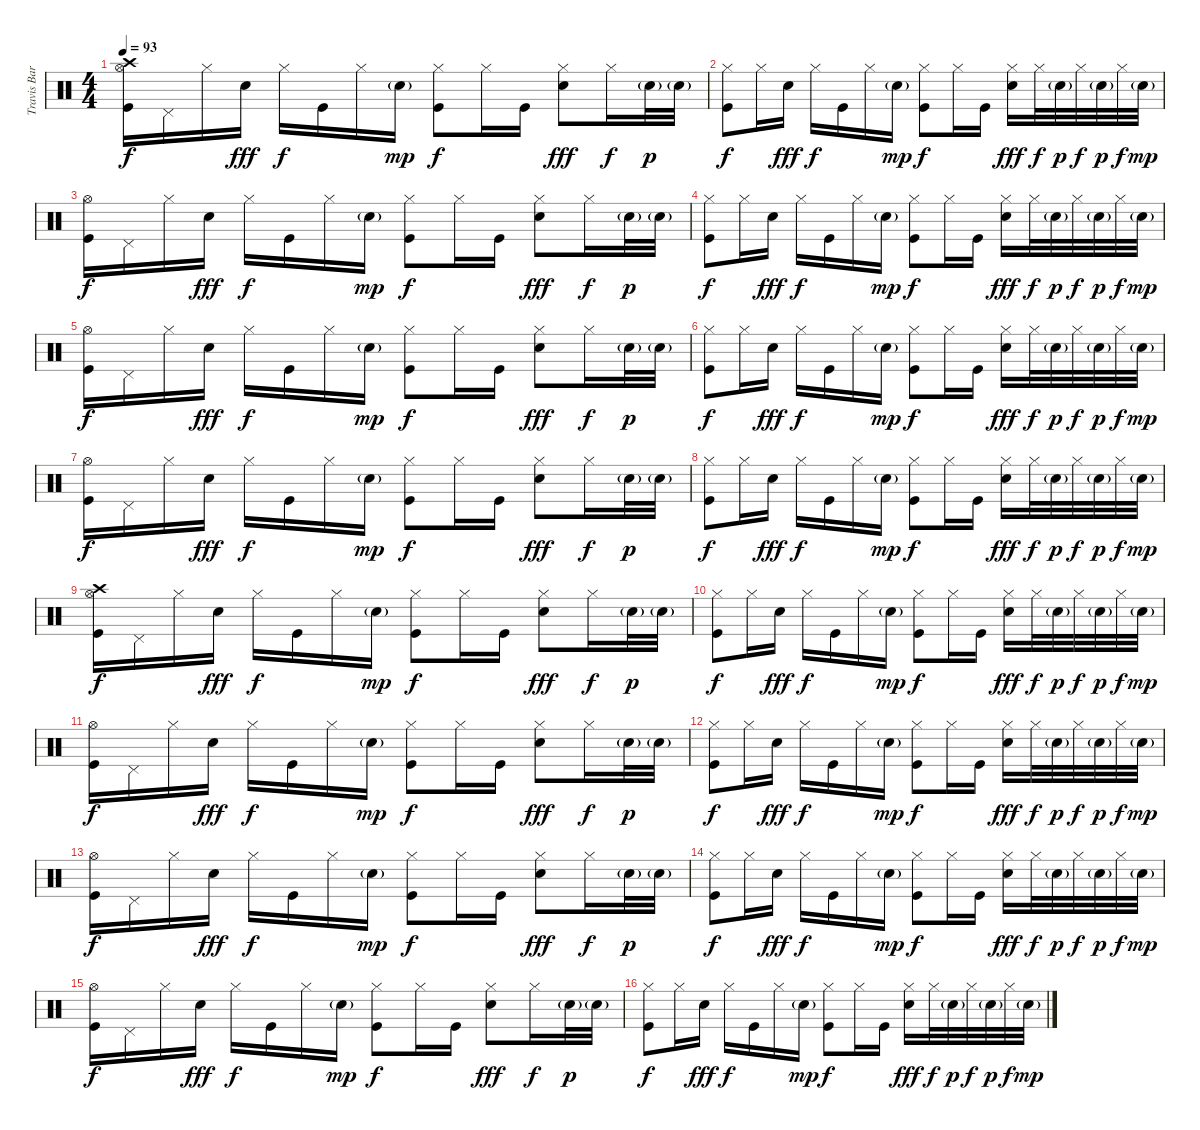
\track ("Travis Barker" "Travis Bar") {instrument percussion}
\staff {score}
\articulation defaults
\ts (4 4)
\tempo 93
\clef neutral
\ks c
("Hi-Hat (open)" "Crash high (hit)" "Kick (hit)").16{dy f} "Pedal Hi-Hat (hit)".16 "Hi-Hat (closed)".16 "Electric Snare (hit)".16{dy fff} "Hi-Hat (closed)".16{dy f} "Kick (hit)".16 "Hi-Hat (closed)".16 "Electric Snare (hit)"{g}.16{dy mp} ("Hi-Hat (closed)" "Kick (hit)").8{dy f} "Hi-Hat (closed)".16 "Kick (hit)".16 ("Hi-Hat (closed)" "Electric Snare (hit)").8{dy fff} "Hi-Hat (closed)".16{dy f} "Electric Snare (hit)"{g}.32{dy p} "Electric Snare (hit)"{g}.32 |
("Hi-Hat (closed)" "Kick (hit)").8{dy f} "Hi-Hat (closed)".16 "Electric Snare (hit)".16{dy fff} "Hi-Hat (closed)".16{dy f} "Kick (hit)".16 "Hi-Hat (closed)".16 "Electric Snare (hit)"{g}.16{dy mp} ("Hi-Hat (closed)" "Kick (hit)").8{dy f} "Hi-Hat (closed)".16 "Kick (hit)".16 ("Hi-Hat (closed)" "Electric Snare (hit)").16{dy fff} "Hi-Hat (closed)".32{dy f} "Electric Snare (hit)"{g}.32{dy p} "Hi-Hat (closed)".32{dy f} "Electric Snare (hit)"{g}.32{dy p} "Hi-Hat (closed)".32{dy f} "Electric Snare (hit)"{g}.32{dy mp} |
("Hi-Hat (open)" "Kick (hit)").16{dy f} "Pedal Hi-Hat (hit)".16 "Hi-Hat (closed)".16 "Electric Snare (hit)".16{dy fff} "Hi-Hat (closed)".16{dy f} "Kick (hit)".16 "Hi-Hat (closed)".16 "Electric Snare (hit)"{g}.16{dy mp} ("Hi-Hat (closed)" "Kick (hit)").8{dy f} "Hi-Hat (closed)".16 "Kick (hit)".16 ("Hi-Hat (closed)" "Electric Snare (hit)").8{dy fff} "Hi-Hat (closed)".16{dy f} "Electric Snare (hit)"{g}.32{dy p} "Electric Snare (hit)"{g}.32 |
("Hi-Hat (closed)" "Kick (hit)").8{dy f} "Hi-Hat (closed)".16 "Electric Snare (hit)".16{dy fff} "Hi-Hat (closed)".16{dy f} "Kick (hit)".16 "Hi-Hat (closed)".16 "Electric Snare (hit)"{g}.16{dy mp} ("Hi-Hat (closed)" "Kick (hit)").8{dy f} "Hi-Hat (closed)".16 "Kick (hit)".16 ("Hi-Hat (closed)" "Electric Snare (hit)").16{dy fff} "Hi-Hat (closed)".32{dy f} "Electric Snare (hit)"{g}.32{dy p} "Hi-Hat (closed)".32{dy f} "Electric Snare (hit)"{g}.32{dy p} "Hi-Hat (closed)".32{dy f} "Electric Snare (hit)"{g}.32{dy mp} |
("Hi-Hat (open)" "Kick (hit)").16{dy f} "Pedal Hi-Hat (hit)".16 "Hi-Hat (closed)".16 "Electric Snare (hit)".16{dy fff} "Hi-Hat (closed)".16{dy f} "Kick (hit)".16 "Hi-Hat (closed)".16 "Electric Snare (hit)"{g}.16{dy mp} ("Hi-Hat (closed)" "Kick (hit)").8{dy f} "Hi-Hat (closed)".16 "Kick (hit)".16 ("Hi-Hat (closed)" "Electric Snare (hit)").8{dy fff} "Hi-Hat (closed)".16{dy f} "Electric Snare (hit)"{g}.32{dy p} "Electric Snare (hit)"{g}.32 |
("Hi-Hat (closed)" "Kick (hit)").8{dy f} "Hi-Hat (closed)".16 "Electric Snare (hit)".16{dy fff} "Hi-Hat (closed)".16{dy f} "Kick (hit)".16 "Hi-Hat (closed)".16 "Electric Snare (hit)"{g}.16{dy mp} ("Hi-Hat (closed)" "Kick (hit)").8{dy f} "Hi-Hat (closed)".16 "Kick (hit)".16 ("Hi-Hat (closed)" "Electric Snare (hit)").16{dy fff} "Hi-Hat (closed)".32{dy f} "Electric Snare (hit)"{g}.32{dy p} "Hi-Hat (closed)".32{dy f} "Electric Snare (hit)"{g}.32{dy p} "Hi-Hat (closed)".32{dy f} "Electric Snare (hit)"{g}.32{dy mp} |
("Hi-Hat (open)" "Kick (hit)").16{dy f} "Pedal Hi-Hat (hit)".16 "Hi-Hat (closed)".16 "Electric Snare (hit)".16{dy fff} "Hi-Hat (closed)".16{dy f} "Kick (hit)".16 "Hi-Hat (closed)".16 "Electric Snare (hit)"{g}.16{dy mp} ("Hi-Hat (closed)" "Kick (hit)").8{dy f} "Hi-Hat (closed)".16 "Kick (hit)".16 ("Hi-Hat (closed)" "Electric Snare (hit)").8{dy fff} "Hi-Hat (closed)".16{dy f} "Electric Snare (hit)"{g}.32{dy p} "Electric Snare (hit)"{g}.32 |
("Hi-Hat (closed)" "Kick (hit)").8{dy f} "Hi-Hat (closed)".16 "Electric Snare (hit)".16{dy fff} "Hi-Hat (closed)".16{dy f} "Kick (hit)".16 "Hi-Hat (closed)".16 "Electric Snare (hit)"{g}.16{dy mp} ("Hi-Hat (closed)" "Kick (hit)").8{dy f} "Hi-Hat (closed)".16 "Kick (hit)".16 ("Hi-Hat (closed)" "Electric Snare (hit)").16{dy fff} "Hi-Hat (closed)".32{dy f} "Electric Snare (hit)"{g}.32{dy p} "Hi-Hat (closed)".32{dy f} "Electric Snare (hit)"{g}.32{dy p} "Hi-Hat (closed)".32{dy f} "Electric Snare (hit)"{g}.32{dy mp} |
("Hi-Hat (open)" "Crash high (hit)" "Kick (hit)").16{dy f} "Pedal Hi-Hat (hit)".16 "Hi-Hat (closed)".16 "Electric Snare (hit)".16{dy fff} "Hi-Hat (closed)".16{dy f} "Kick (hit)".16 "Hi-Hat (closed)".16 "Electric Snare (hit)"{g}.16{dy mp} ("Hi-Hat (closed)" "Kick (hit)").8{dy f} "Hi-Hat (closed)".16 "Kick (hit)".16 ("Hi-Hat (closed)" "Electric Snare (hit)").8{dy fff} "Hi-Hat (closed)".16{dy f} "Electric Snare (hit)"{g}.32{dy p} "Electric Snare (hit)"{g}.32 |
("Hi-Hat (closed)" "Kick (hit)").8{dy f} "Hi-Hat (closed)".16 "Electric Snare (hit)".16{dy fff} "Hi-Hat (closed)".16{dy f} "Kick (hit)".16 "Hi-Hat (closed)".16 "Electric Snare (hit)"{g}.16{dy mp} ("Hi-Hat (closed)" "Kick (hit)").8{dy f} "Hi-Hat (closed)".16 "Kick (hit)".16 ("Hi-Hat (closed)" "Electric Snare (hit)").16{dy fff} "Hi-Hat (closed)".32{dy f} "Electric Snare (hit)"{g}.32{dy p} "Hi-Hat (closed)".32{dy f} "Electric Snare (hit)"{g}.32{dy p} "Hi-Hat (closed)".32{dy f} "Electric Snare (hit)"{g}.32{dy mp} |
("Hi-Hat (open)" "Kick (hit)").16{dy f} "Pedal Hi-Hat (hit)".16 "Hi-Hat (closed)".16 "Electric Snare (hit)".16{dy fff} "Hi-Hat (closed)".16{dy f} "Kick (hit)".16 "Hi-Hat (closed)".16 "Electric Snare (hit)"{g}.16{dy mp} ("Hi-Hat (closed)" "Kick (hit)").8{dy f} "Hi-Hat (closed)".16 "Kick (hit)".16 ("Hi-Hat (closed)" "Electric Snare (hit)").8{dy fff} "Hi-Hat (closed)".16{dy f} "Electric Snare (hit)"{g}.32{dy p} "Electric Snare (hit)"{g}.32 |
("Hi-Hat (closed)" "Kick (hit)").8{dy f} "Hi-Hat (closed)".16 "Electric Snare (hit)".16{dy fff} "Hi-Hat (closed)".16{dy f} "Kick (hit)".16 "Hi-Hat (closed)".16 "Electric Snare (hit)"{g}.16{dy mp} ("Hi-Hat (closed)" "Kick (hit)").8{dy f} "Hi-Hat (closed)".16 "Kick (hit)".16 ("Hi-Hat (closed)" "Electric Snare (hit)").16{dy fff} "Hi-Hat (closed)".32{dy f} "Electric Snare (hit)"{g}.32{dy p} "Hi-Hat (closed)".32{dy f} "Electric Snare (hit)"{g}.32{dy p} "Hi-Hat (closed)".32{dy f} "Electric Snare (hit)"{g}.32{dy mp} |
("Hi-Hat (open)" "Kick (hit)").16{dy f} "Pedal Hi-Hat (hit)".16 "Hi-Hat (closed)".16 "Electric Snare (hit)".16{dy fff} "Hi-Hat (closed)".16{dy f} "Kick (hit)".16 "Hi-Hat (closed)".16 "Electric Snare (hit)"{g}.16{dy mp} ("Hi-Hat (closed)" "Kick (hit)").8{dy f} "Hi-Hat (closed)".16 "Kick (hit)".16 ("Hi-Hat (closed)" "Electric Snare (hit)").8{dy fff} "Hi-Hat (closed)".16{dy f} "Electric Snare (hit)"{g}.32{dy p} "Electric Snare (hit)"{g}.32 |
("Hi-Hat (closed)" "Kick (hit)").8{dy f} "Hi-Hat (closed)".16 "Electric Snare (hit)".16{dy fff} "Hi-Hat (closed)".16{dy f} "Kick (hit)".16 "Hi-Hat (closed)".16 "Electric Snare (hit)"{g}.16{dy mp} ("Hi-Hat (closed)" "Kick (hit)").8{dy f} "Hi-Hat (closed)".16 "Kick (hit)".16 ("Hi-Hat (closed)" "Electric Snare (hit)").16{dy fff} "Hi-Hat (closed)".32{dy f} "Electric Snare (hit)"{g}.32{dy p} "Hi-Hat (closed)".32{dy f} "Electric Snare (hit)"{g}.32{dy p} "Hi-Hat (closed)".32{dy f} "Electric Snare (hit)"{g}.32{dy mp} |
("Hi-Hat (open)" "Kick (hit)").16{dy f} "Pedal Hi-Hat (hit)".16 "Hi-Hat (closed)".16 "Electric Snare (hit)".16{dy fff} "Hi-Hat (closed)".16{dy f} "Kick (hit)".16 "Hi-Hat (closed)".16 "Electric Snare (hit)"{g}.16{dy mp} ("Hi-Hat (closed)" "Kick (hit)").8{dy f} "Hi-Hat (closed)".16 "Kick (hit)".16 ("Hi-Hat (closed)" "Electric Snare (hit)").8{dy fff} "Hi-Hat (closed)".16{dy f} "Electric Snare (hit)"{g}.32{dy p} "Electric Snare (hit)"{g}.32 |
("Hi-Hat (closed)" "Kick (hit)").8{dy f} "Hi-Hat (closed)".16 "Electric Snare (hit)".16{dy fff} "Hi-Hat (closed)".16{dy f} "Kick (hit)".16 "Hi-Hat (closed)".16 "Electric Snare (hit)"{g}.16{dy mp} ("Hi-Hat (closed)" "Kick (hit)").8{dy f} "Hi-Hat (closed)".16 "Kick (hit)".16 ("Hi-Hat (closed)" "Electric Snare (hit)").16{dy fff} "Hi-Hat (closed)".32{dy f} "Electric Snare (hit)"{g}.32{dy p} "Hi-Hat (closed)".32{dy f} "Electric Snare (hit)"{g}.32{dy p} "Hi-Hat (closed)".32{dy f} "Electric Snare (hit)"{g}.32{dy mp}
